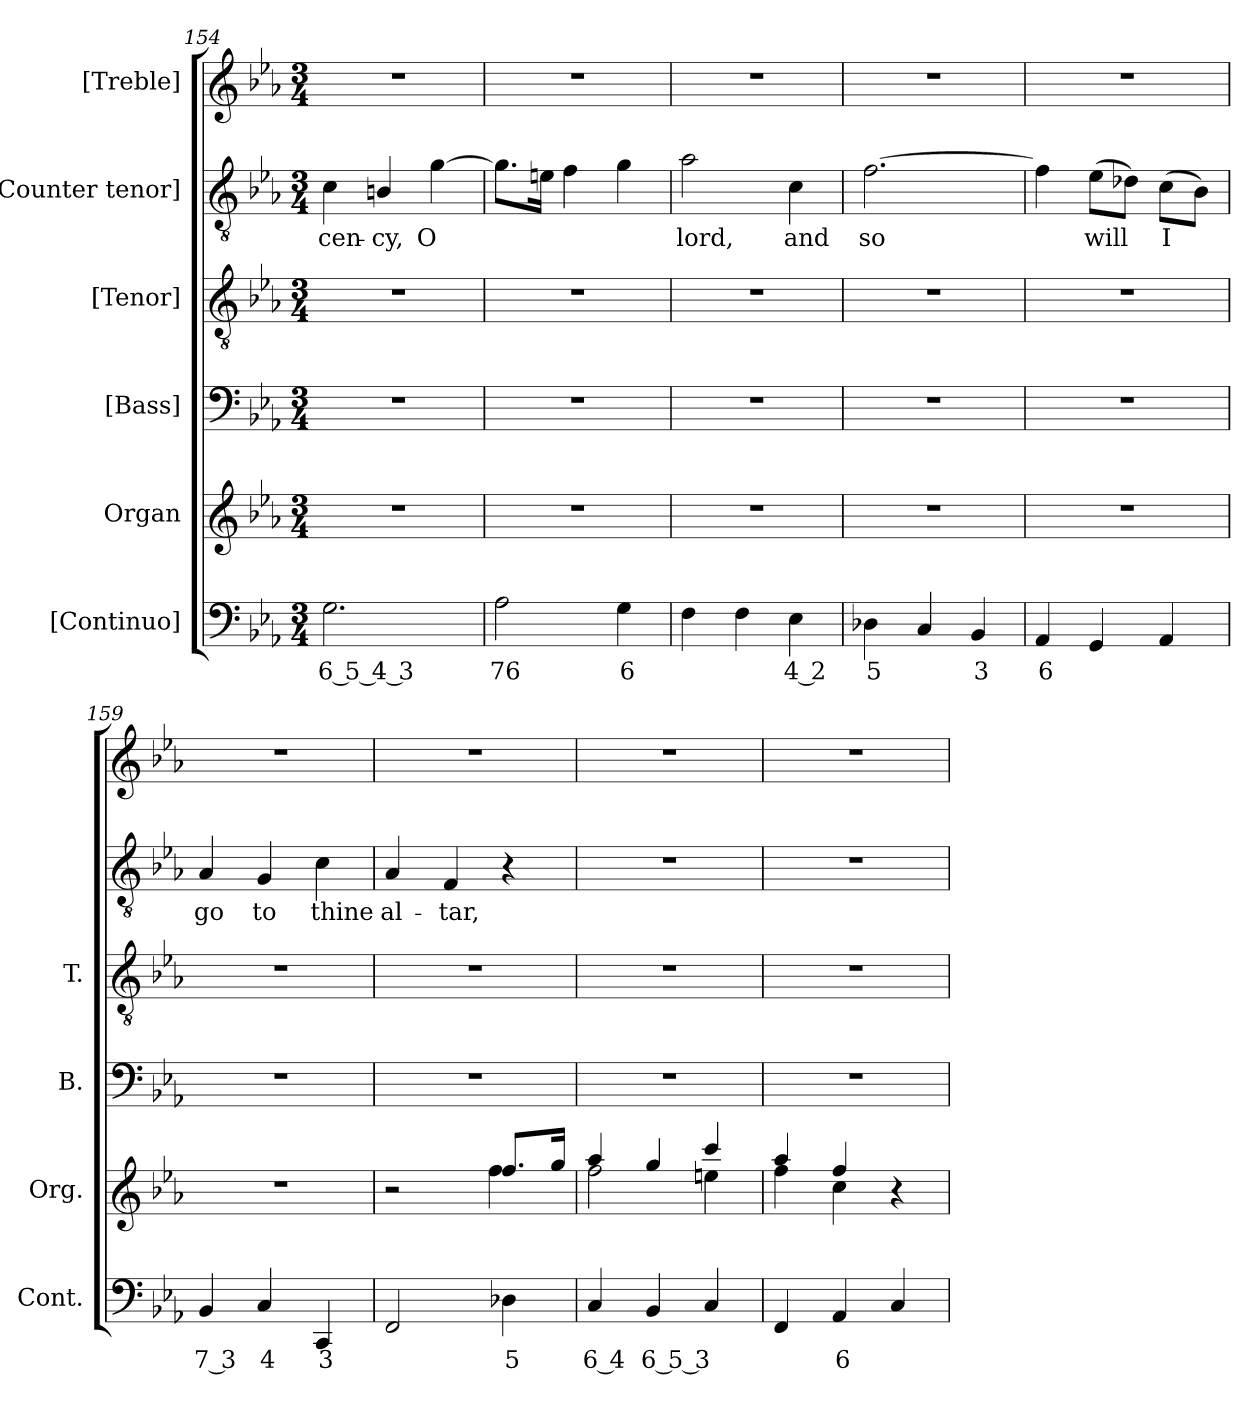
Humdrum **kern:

**kern	**text	**kern	**kern	**kern	**kern	**text	**kern
*part6	*part6	*part5	*part4	*part3	*part2	*part2	*part1
*staff6	*staff6	*staff5	*staff4	*staff3	*staff2	*staff2	*staff1
*I"[Continuo]	*	*I"Organ	*I"[Bass]	*I"[Tenor]	*I"[Counter tenor]	*	*I"[Treble]
*I'Cont.	*	*I'Org.	*I'B.	*I'T.	*	*	*
*clefF4	*	*clefG2	*clefF4	*clefGv2	*clefGv2	*	*clefG2
*	*	*	*	*ITrd7c12	*ITrd7c12	*	*
*k[b-e-a-]	*	*k[b-e-a-]	*k[b-e-a-]	*k[b-e-a-]	*k[b-e-a-]	*	*k[b-e-a-]
*E-:	*	*E-:	*E-:	*E-:	*E-:	*	*E-:
*M3/4	*	*M3/4	*M3/4	*M3/4	*M3/4	*	*M3/4
=154	=154	=154	=154	=154	=154	=154	=154
!	!LO:LY:b:color=#000000	!LO:N:vis=1	!LO:N:vis=1	!LO:N:vis=1	!	!	!
!	!	!	!	!	!	!LO:LY:b:color=#000000	!LO:N:vis=1
2.Gi\	6 5 4 3	2.r	2.r	2.r	4Ci\	cen-	2.r
!	!	!	!	!	!	!LO:LY:b:color=#000000	!
.	.	.	.	.	4BBni/	-cy,	.
!	!	!	!	!	!	!LO:LY:b:color=#000000	!
.	.	.	.	.	[4Gi\	O	.
=155	=155	=155	=155	=155	=155	=155	=155
!	!LO:LY:b:color=#000000	!LO:N:vis=1	!LO:N:vis=1	!LO:N:vis=1	!	!	!LO:N:vis=1
2A-i\	76	2.r	2.r	2.r	8.Gi\L]	.	2.r
.	.	.	.	.	16Eni\Jk	.	.
.	.	.	.	.	4Fi\	.	.
!	!LO:LY:b:color=#000000	!	!	!	!	!	!
4Gi\	6	.	.	.	4Gi\	.	.
=156	=156	=156	=156	=156	=156	=156	=156
!	!	!LO:N:vis=1	!LO:N:vis=1	!LO:N:vis=1	!	!	!
!	!	!	!	!	!	!LO:LY:b:color=#000000	!LO:N:vis=1
4Fi\	.	2.r	2.r	2.r	2A-i\	lord,	2.r
4Fi\	.	.	.	.	.	.	.
!	!LO:LY:b:color=#000000	!	!	!	!	!	!
!	!	!	!	!	!	!LO:LY:b:color=#000000	!
4E-i\	4 2	.	.	.	4Ci\	and	.
=157	=157	=157	=157	=157	=157	=157	=157
!	!LO:LY:b:color=#000000	!LO:N:vis=1	!LO:N:vis=1	!LO:N:vis=1	!	!	!
!	!	!	!	!	!	!LO:LY:b:color=#000000	!LO:N:vis=1
4D-Xi\	5	2.r	2.r	2.r	[2.Fi\	so	2.r
4Ci/	.	.	.	.	.	.	.
!	!LO:LY:b:color=#000000	!	!	!	!	!	!
4BB-i/	3	.	.	.	.	.	.
!!LO:LB:g=z
=158	=158	=158	=158	=158	=158	=158	=158
!	!LO:LY:b:color=#000000	!LO:N:vis=1	!LO:N:vis=1	!LO:N:vis=1	!	!	!LO:N:vis=1
4AA-i/	6	2.r	2.r	2.r	4Fi\]	.	2.r
!	!	!	!	!	!	!LO:LY:b:color=#000000	!
4GGi/	.	.	.	.	(8E-i\L	will	.
.	.	.	.	.	8D-Xi\J)	.	.
!	!	!	!	!	!	!LO:LY:b:color=#000000	!
4AA-i/	.	.	.	.	(8Ci\L	I	.
.	.	.	.	.	8BB-i\J)	.	.
=159	=159	=159	=159	=159	=159	=159	=159
!	!LO:LY:b:color=#000000	!LO:N:vis=1	!LO:N:vis=1	!LO:N:vis=1	!	!	!
!	!	!	!	!	!	!LO:LY:b:color=#000000	!LO:N:vis=1
4BB-i/	7 3	2.r	2.r	2.r	4AA-i/	go	2.r
!	!LO:LY:b:color=#000000	!	!	!	!	!	!
!	!	!	!	!	!	!LO:LY:b:color=#000000	!
4Ci/	4	.	.	.	4GGi/	to	.
!	!LO:LY:b:color=#000000	!	!	!	!	!	!
!	!	!	!	!	!	!LO:LY:b:color=#000000	!
4CCi/	3	.	.	.	4Ci\	thine	.
=160	=160	=160	=160	=160	=160	=160	=160
*	*	*^	*	*	*	*	*
!	!	!	!	!LO:N:vis=1	!LO:N:vis=1	!	!	!
!	!	!	!	!	!	!	!LO:LY:b:color=#000000	!LO:N:vis=1
2FFi/	.	2r	2ryy	2.r	2.r	4AA-i/	al-	2.r
!	!	!	!	!	!	!	!LO:LY:b:color=#000000	!
.	.	.	.	.	.	4FFi/	-tar,	.
!	!LO:LY:b:color=#000000	!	!	!	!	!	!	!
4D-Xi\	5	8.ffi/L	4ffi\	.	.	4r	.	.
.	.	16ggi/Jk	.	.	.	.	.	.
=161	=161	=161	=161	=161	=161	=161	=161	=161
!	!LO:LY:b:color=#000000	!	!	!LO:N:vis=1	!LO:N:vis=1	!LO:N:vis=1	!	!LO:N:vis=1
4Ci/	6 4	4aa-i/	2ffi\	2.r	2.r	2.r	.	2.r
!	!LO:LY:b:color=#000000	!	!	!	!	!	!	!
4BB-i/	6 5 3	4ggi/	.	.	.	.	.	.
4Ci/	.	4ccci/	4eeni\	.	.	.	.	.
=162	=162	=162	=162	=162	=162	=162	=162	=162
!	!	!	!	!LO:N:vis=1	!LO:N:vis=1	!LO:N:vis=1	!	!LO:N:vis=1
4FFi/	.	4aa-i/	4ffi\	2.r	2.r	2.r	.	2.r
!	!LO:LY:b:color=#000000	!	!	!	!	!	!	!
4AA-i/	6	4ffi/	4cci\	.	.	.	.	.
4Ci/	.	4r	4ryy	.	.	.	.	.
*	*	*v	*v	*	*	*	*	*
=	=	=	=	=	=	=	=
*-	*-	*-	*-	*-	*-	*-	*-
